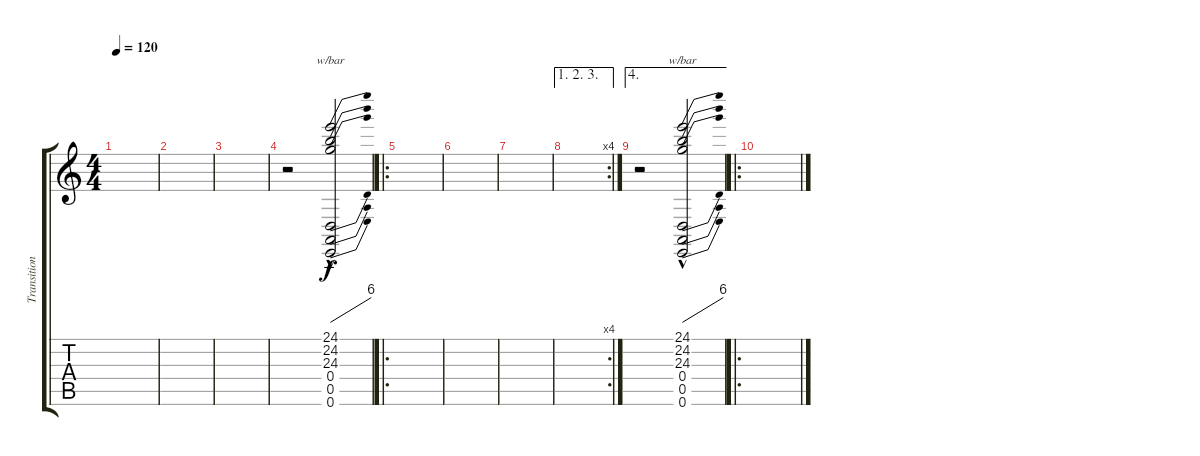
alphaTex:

\track ("Transitions #1" "Transition") {instrument seashore}
\staff {score tabs}
\tuning (E4 B3 G3 D3 A2 E2) {hide}
\ts (4 4)
\tempo 120
\clef g2
\ks c
|
|
|
r.2 (24.1{hac} 24.2{hac} 24.3{hac} 0.4 0.5 0.6).2{tbe (dive default 0 0 60 24)} |
\ro
|
|
|
\ae (1 2 3)
\rc 4
|
\ae 4
r.2 (24.1{hac} 24.2{hac} 24.3{hac} 0.4 0.5 0.6).2{tbe (dive default 0 0 60 24)} |
\ro
